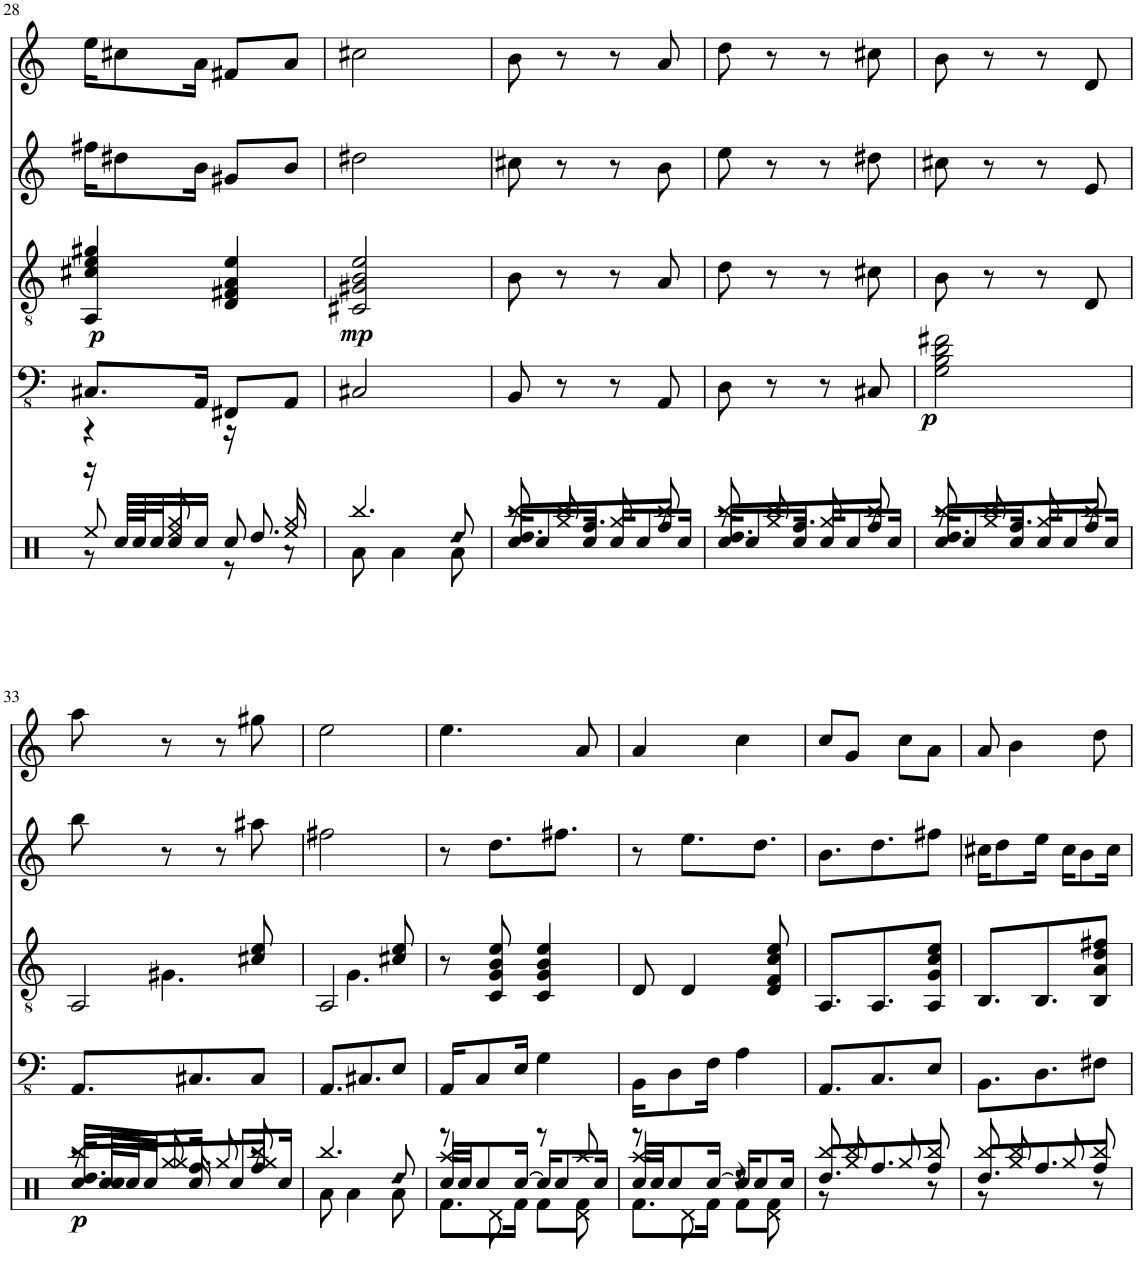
**kern	**dynam	**kern	**dynam	**kern	**dynam	**kern	**kern
*part5	*part5	*part4	*part4	*part3	*part3	*part2	*part1
*staff5	*staff5	*staff4	*staff4	*staff3	*staff3	*staff2	*staff1
*I"Drumset 5 lines	*	*I"Electric Bass	*	*I"Guitar	*	*I"Soprano Saxophone	*I"Flute
*	*	*	*	*	*	*	*I'Fl
!!LO:PB:g=z
*clefX	*	*clefFv4	*	*clefGv2	*	*clefG2	*clefG2
*	*	*	*	*	*	*Trd1c2	*
*k[]	*	*k[]	*	*k[]	*	*k[]	*k[]
*M2/4	*	*M2/4	*	*M2/4	*	*M2/4	*M2/4
=28	=28	=28	=28	=28	=28	=28	=28
*^	*	*	*	*	*	*	*
*	*^	*	*	*	*	*	*	*
*	*	*^	*	*	*	*	*	*	*
!	!	!	!	!	!	!	!	!LO:DY:b	!	!
4r	16r	8Ree/	8r	.	8.CC#X/L	.	4AA/ 4c#X/ 4e/ 4g#X/	p	16ff#X\KL	16ee\KL
.	64Rcc/LLLL	.	.	.	.	.	.	.	8dd#X\	8cc#X\
.	64Rcc/J	.	.	.	.	.	.	.	.	.
.	32Rcc/J	.	.	.	.	.	.	.	.	.
.	16Rcc/	4Ree/	8Rgg/	.	.	.	.	.	.	.
.	16Rcc/JJ	.	.	.	16AAA/Jk	.	.	.	16b\Jk	16a\Jk
16r	8Rcc/	.	8r	.	8FFF#X/L	.	4D/ 4F#X/ 4A/ 4e/	.	8g#X/L	8f#X/L
8.Rdd/	.	.	.	.	.	.	.	.	.	.
.	8r	8Ree/	8Rgg/	.	8AAA/J	.	.	.	8b/J	8a/J
=29	=29	=29	=29	=29	=29	=29	=29	=29	=29	=29
!	!	!	!	!	!	!	!	!LO:DY:b	!	!
*	*v	*v	*v	*	*	*	*	*	*	*
4.Rbb/	8Ra\	.	2CC#X/	.	2C#X/ 2G#X/ 2B/ 2e/	mp	2dd#X\	2cc#X\
.	4Ra\	.	.	.	.	.	.	.
!LO:N:head=diamond	!	!	!	!	!	!	!	!
8Rdd/	8Ra\	.	.	.	.	.	.	.
=30	=30	=30	=30	=30	=30	=30	=30	=30
*^	*^	*	*	*	*	*	*	*
8.Rdd/L	8Rbb/	8r	16Rcc/KL	.	8BBB/	.	8B\	.	8cc#X\	8b\
.	.	.	8Rcc/	.	.	.	.	.	.	.
.	4Rbb/	8Rgg/	.	.	8r	.	8r	.	8r	8r
8.Rff/	.	.	16Rcc/Jk	.	.	.	.	.	.	.
.	.	8Rgg/	16Rcc/KL	.	8r	.	8r	.	8r	8r
.	.	.	8Rcc/	.	.	.	.	.	.	.
8Rff/J	8Rbb/	8r	.	.	8AAA/	.	8A/	.	8b\	8a/
.	.	.	16Rcc/Jk	.	.	.	.	.	.	.
=31	=31	=31	=31	=31	=31	=31	=31	=31	=31	=31
8.Rdd/L	8Rbb/	8r	16Rcc/KL	.	8DD\	.	8d\	.	8ee\	8dd\
.	.	.	8Rcc/	.	.	.	.	.	.	.
.	4Rbb/	8Rgg/	.	.	8r	.	8r	.	8r	8r
8.Rff/	.	.	16Rcc/Jk	.	.	.	.	.	.	.
.	.	8Rgg/	16Rcc/KL	.	8r	.	8r	.	8r	8r
.	.	.	8Rcc/	.	.	.	.	.	.	.
8Rff/J	8Rbb/	8r	.	.	8CC#X/	.	8c#X\	.	8dd#X\	8cc#X\
.	.	.	16Rcc/Jk	.	.	.	.	.	.	.
=32	=32	=32	=32	=32	=32	=32	=32	=32	=32	=32
!	!	!	!	!	!	!LO:DY:b	!	!	!	!
8.Rdd/L	8Rbb/	8r	16Rcc/KL	.	2GG\ 2BB\ 2D\ 2F#X\	p	8B\	.	8cc#X\	8b\
.	.	.	8Rcc/	.	.	.	.	.	.	.
.	4Rbb/	8Rgg/	.	.	.	.	8r	.	8r	8r
8.Rff/	.	.	16Rcc/Jk	.	.	.	.	.	.	.
.	.	8Rgg/	16Rcc/KL	.	.	.	8r	.	8r	8r
.	.	.	8Rcc/	.	.	.	.	.	.	.
8Rff/J	8Rbb/	8r	.	.	.	.	8D/	.	8e/	8d/
.	.	.	16Rcc/Jk	.	.	.	.	.	.	.
!!LO:LB:g=z
=33	=33	=33	=33	=33	=33	=33	=33	=33	=33	=33
*	*	*	*	*	*	*	*^	*	*	*
*	*	*	*	*	*	*	*	*^	*	*	*
!	!	!	!	!LO:DY:b	!	!	!	!	!	!	!	!
8.Rdd/L	8Rbb/L	8r	16Rcc/KL	p	8.AAA/L	.	2AA/	8ryy	4.ryy	.	8bb\	8aa\
.	.	.	8Rcc/	.	.	.	.	.	.	.	.	.
.	64Rcc/LLL	8Rgg/	.	.	.	.	.	4.G#X\	.	.	8r	8r
.	64Rcc/J	.	.	.	.	.	.	.	.	.	.	.
.	32Rcc/JJJ	.	.	.	.	.	.	.	.	.	.	.
8.Rff/	16Rcc/	.	8Rgg/	.	8.CC#X/	.	.	.	.	.	.	.
.	8ryy	8Rgg/	.	.	.	.	.	.	.	.	8r	8r
.	.	.	8Rcc/L	.	.	.	.	.	.	.	.	.
8Rff/J	8Rbb/	8r	.	.	8CC#/J	.	.	.	8c#X/ 8e/	.	8aa#X\	8gg#X\
.	.	.	8Rgg/	.	.	.	.	.	.	.	.	.
8ryy	8ryy	8ryy	.	.	8ryy	.	8ryy	8ryy	8ryy	.	8ryy	8ryy
.	.	.	16Rcc/Jk	.	.	.	.	.	.	.	.	.
*	*v	*v	*v	*	*	*	*	*	*	*	*	*
=34	=34	=34	=34	=34	=34	=34	=34	=34	=34	=34
4.Rbb/	8Ra\	.	8.AAA/L	.	2AA/	8ryy	4.ryy	.	2ff#X\	2ee\
.	4Ra\	.	.	.	.	4.G\	.	.	.	.
.	.	.	8.CC#X/	.	.	.	.	.	.	.
!LO:N:head=diamond	!	!	!	!	!	!	!	!	!	!
8Rdd/	8Ra\	.	8EE/J	.	.	.	8c#X/ 8e/	.	.	.
*	*	*	*	*	*v	*v	*v	*	*	*
=35	=35	=35	=35	=35	=35	=35	=35	=35
*^	*^	*	*	*	*	*	*	*
32Rcc/LLL	8r	4.Raa/	8.Rf\L	.	16AAA/KL	.	8r	.	8r	4.ee\
32Rcc/JJ	.	.	.	.	.	.	.	.	.	.
8Rcc/	.	.	.	.	8CC/	.	.	.	.	.
.	8Rd\	.	.	.	.	.	8C/ 8G/ 8B/ 8e/	.	8.dd\L	.
[16Rcc/Jk	.	.	16Rf\Jk	.	16EE/Jk	.	.	.	.	.
16Rcc/KL]	8r	.	8Rf\L	.	4GG\	.	4C/ 4G/ 4B/ 4e/	.	.	.
8Rcc/	.	.	.	.	.	.	.	.	8.ff#X\J	.
.	8Rd\	8Raa/	8Rf\J	.	.	.	.	.	.	8a/
16Rcc/Jk	.	.	.	.	.	.	.	.	.	.
=36	=36	=36	=36	=36	=36	=36	=36	=36	=36	=36
32Rcc/LLL	8r	4.Raa/	8.Rf\L	.	16BBB\KL	.	8D/	.	8r	4a/
32Rcc/JJ	.	.	.	.	.	.	.	.	.	.
8Rcc/	.	.	.	.	8DD\	.	.	.	.	.
.	8Rd\	.	.	.	.	.	4D/	.	8.ee\L	.
[16Rcc/Jk	.	.	16Rf\Jk	.	16FF\Jk	.	.	.	.	.
16Rcc/KL]	8r	.	8Rf\L	.	4AA\	.	.	.	.	4cc\
8Rcc/	.	.	.	.	.	.	.	.	8.dd\J	.
.	8Rd\	4r	8Rf\J	.	.	.	8D/ 8F/ 8c/ 8e/	.	.	.
16Rcc/Jk	.	.	.	.	.	.	.	.	.	.
8ryy	8ryy	.	8ryy	.	8ryy	.	8ryy	.	8ryy	8ryy
*	*	*v	*v	*	*	*	*	*	*	*
=37	=37	=37	=37	=37	=37	=37	=37	=37	=37
8.Rdd/L	8Rbb/	8r	.	8.AAA/L	.	8.AA/L	.	8.b\L	8cc/L
.	4Rbb/	8Rgg/	.	.	.	.	.	.	8g/J
8.Rff/	.	.	.	8.CC/	.	8.AA/	.	8.dd\	.
.	.	8Rgg/	.	.	.	.	.	.	8cc\L
8Rff/J	8Rbb/	8r	.	8EE/J	.	8AA/ 8G/ 8c/ 8e/J	.	8ff#X\J	8a\J
=38	=38	=38	=38	=38	=38	=38	=38	=38	=38
8.Rdd/L	8Rbb/	8r	.	8.BBB\L	.	8.BB/L	.	16cc#X\KL	8a/
.	.	.	.	.	.	.	.	8dd\	.
.	4Rbb/	8Rgg/	.	.	.	.	.	.	4b\
8.Rff/	.	.	.	8.DD\	.	8.BB/	.	16ee\Jk	.
.	.	8Rgg/	.	.	.	.	.	16cc#\KL	.
.	.	.	.	.	.	.	.	8b\	.
8Rff/J	8Rbb/	8r	.	8FF#X\J	.	8BB/ 8A/ 8d/ 8f#X/J	.	.	8dd\
.	.	.	.	.	.	.	.	16cc#\Jk	.
*v	*v	*v	*	*	*	*	*	*	*
=	=	=	=	=	=	=	=
*-	*-	*-	*-	*-	*-	*-	*-
